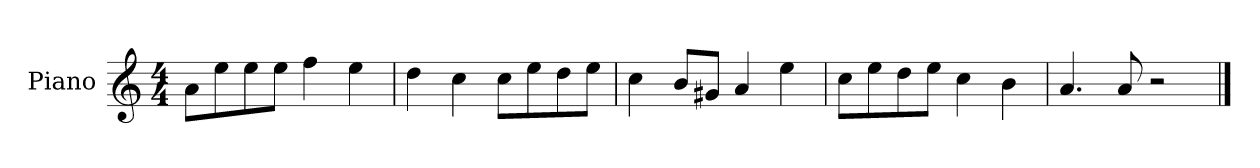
**kern
*part1
*staff1
*I"Piano
*I'P-no
*clefG2
*k[]
*M4/4
*MM90
=1
8a\L
8ee\
8ee\
8ee\J
4ff\
4ee\
=2
4dd\
4cc\
8cc\L
8ee\
8dd\
8ee\J
=3
4cc\
8b/L
8g#X/J
4a/
4ee\
=4
8cc\L
8ee\
8dd\
8ee\J
4cc\
4b\
=5
4.a/
8a/
2r
==
*-
